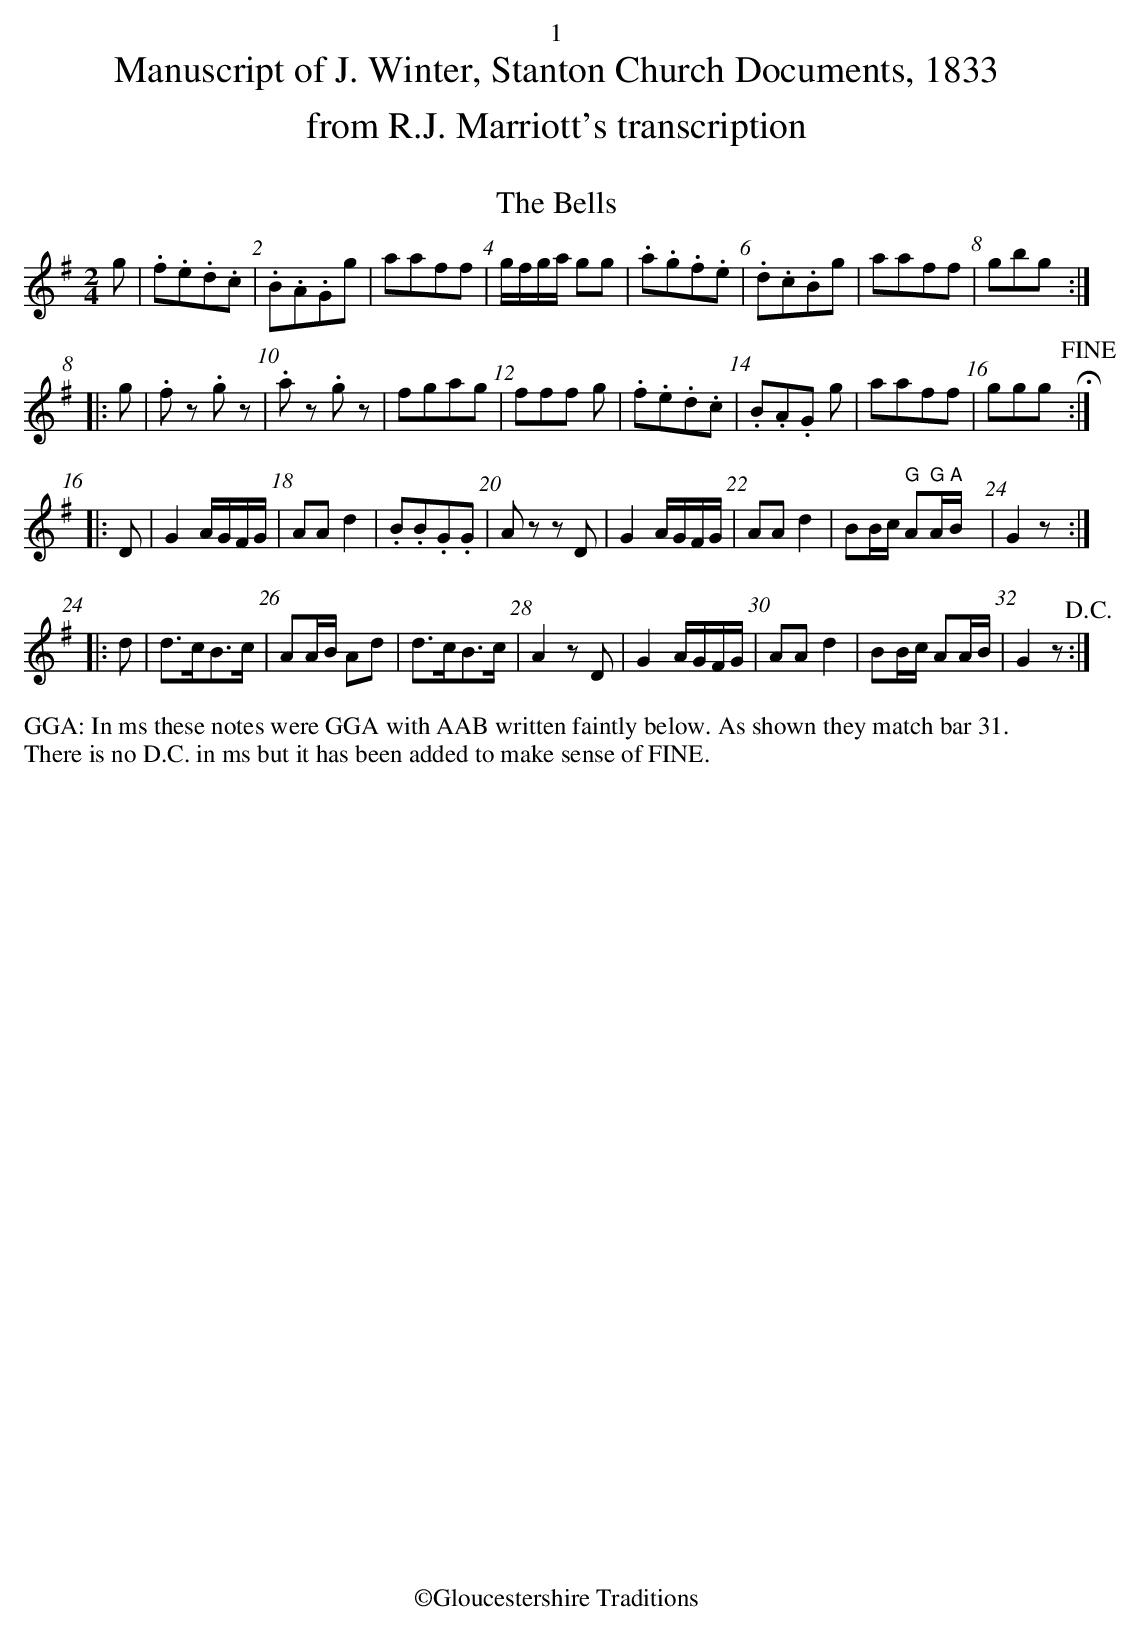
X:1
T:Bells, The
U:R=!D.C.!
U:N=!fine!
M:2/4
L:1/8
K:G
g|.f.e.d.c|.B.A.Gg|aaff|g/f/g/a/ gg|.a.g.f.e|.d.c.Bg|aaff|gbg:|
|:g|.fz .gz|.az .gz|fgag|fff g|.f.e.d.c|.B.A.G g|aaff|gggHN:|
|:D|G2 A/G/F/G/|AAd2|.B.B.G.G|Az zD|G2 A/G/F/G/|AAd2|BB/c/ "^G"A"^G"A/"^A"B/x/8|G2z:|
|:d|d>cB>c|AA/B/ Ad|d>cB>c|A2 zD|G2 A/G/F/G/|AAd2|BB/c/ AA/B/|G2zR:|]
